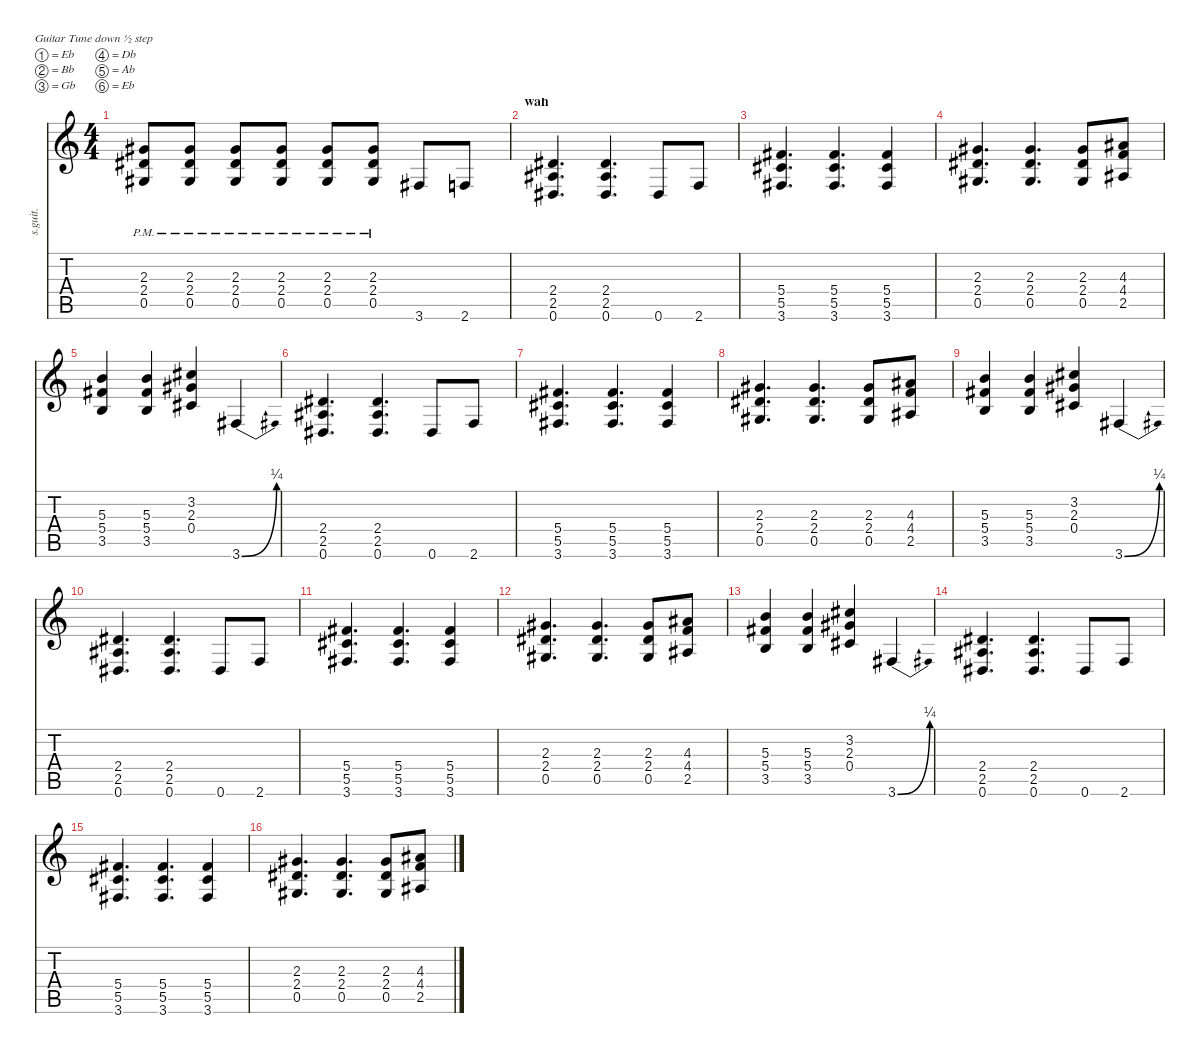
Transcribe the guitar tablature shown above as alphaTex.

\defaultSystemsLayout 4
\hideDynamics
\bracketExtendMode nobrackets
\track ("Izzy Stradlin - Rhythm" "s.guit.") {instrument distortionguitar}
\staff {score tabs}
\tuning (Eb4 Bb3 Gb3 Db3 Ab2 Eb2)
\ts (4 4)
\tempo (125 hide)
\clef g2
\ks c
(2.3{pm acc #} 2.4{pm acc #} 0.5{pm acc #}).8{lyrics (0 "") lyrics (1 "") lyrics (2 "") lyrics (3 "") lyrics (4 "") dy f} (2.3{pm acc #} 2.4{pm acc #} 0.5{pm acc #}).8{lyrics (0 "") lyrics (1 "") lyrics (2 "") lyrics (3 "") lyrics (4 "")} (2.3{pm acc #} 2.4{pm acc #} 0.5{pm acc #}).8{lyrics (0 "") lyrics (1 "") lyrics (2 "") lyrics (3 "") lyrics (4 "")} (2.3{pm acc #} 2.4{pm acc #} 0.5{pm acc #}).8{lyrics (0 "") lyrics (1 "") lyrics (2 "") lyrics (3 "") lyrics (4 "")} (2.3{pm acc #} 2.4{pm acc #} 0.5{pm acc #}).8{lyrics (0 "") lyrics (1 "") lyrics (2 "") lyrics (3 "") lyrics (4 "")} (2.3{pm acc #} 2.4{pm acc #} 0.5{pm acc #}).8{lyrics (0 "") lyrics (1 "") lyrics (2 "") lyrics (3 "") lyrics (4 "")} 3.6{acc #}.8{lyrics (0 "") lyrics (1 "") lyrics (2 "") lyrics (3 "") lyrics (4 "")} 2.6.8{lyrics (0 "") lyrics (1 "") lyrics (2 "") lyrics (3 "") lyrics (4 "")} |
\section ("" "wah")
(2.4{acc #} 2.5{acc #} 0.6{acc #}).4{d lyrics (0 "") lyrics (1 "") lyrics (2 "") lyrics (3 "") lyrics (4 "")} (2.4{acc #} 2.5{acc #} 0.6{acc #}).4{d lyrics (0 "") lyrics (1 "") lyrics (2 "") lyrics (3 "") lyrics (4 "")} 0.6{acc #}.8{lyrics (0 "") lyrics (1 "") lyrics (2 "") lyrics (3 "") lyrics (4 "")} 2.6.8{lyrics (0 "") lyrics (1 "") lyrics (2 "") lyrics (3 "") lyrics (4 "")} |
(5.4{acc #} 5.5{acc #} 3.6{acc #}).4{d lyrics (0 "") lyrics (1 "") lyrics (2 "") lyrics (3 "") lyrics (4 "")} (5.4{acc #} 5.5{acc #} 3.6{acc #}).4{d lyrics (0 "") lyrics (1 "") lyrics (2 "") lyrics (3 "") lyrics (4 "")} (5.4{acc #} 5.5{acc #} 3.6{acc #}).4{lyrics (0 "") lyrics (1 "") lyrics (2 "") lyrics (3 "") lyrics (4 "")} |
(2.3{acc #} 2.4{acc #} 0.5{acc #}).4{d lyrics (0 "") lyrics (1 "") lyrics (2 "") lyrics (3 "") lyrics (4 "")} (2.3{acc #} 2.4{acc #} 0.5{acc #}).4{d lyrics (0 "") lyrics (1 "") lyrics (2 "") lyrics (3 "") lyrics (4 "")} (2.3{acc #} 2.4{acc #} 0.5{acc #}).8{lyrics (0 "") lyrics (1 "") lyrics (2 "") lyrics (3 "") lyrics (4 "")} (4.3{acc #} 4.4 2.5{acc #}).8{lyrics (0 "") lyrics (1 "") lyrics (2 "") lyrics (3 "") lyrics (4 "")} |
(5.3 5.4{acc #} 3.5).4{lyrics (0 "") lyrics (1 "") lyrics (2 "") lyrics (3 "") lyrics (4 "")} (5.3 5.4{acc #} 3.5).4{lyrics (0 "") lyrics (1 "") lyrics (2 "") lyrics (3 "") lyrics (4 "")} (3.2{acc #} 2.3{acc #} 0.4{acc #}).4{lyrics (0 "") lyrics (1 "") lyrics (2 "") lyrics (3 "") lyrics (4 "")} 3.6{be (bend 0 0 60 1) acc #}.4{lyrics (0 "") lyrics (1 "") lyrics (2 "") lyrics (3 "") lyrics (4 "")} |
(2.4{acc #} 2.5{acc #} 0.6{acc #}).4{d lyrics (0 "") lyrics (1 "") lyrics (2 "") lyrics (3 "") lyrics (4 "")} (2.4{acc #} 2.5{acc #} 0.6{acc #}).4{d lyrics (0 "") lyrics (1 "") lyrics (2 "") lyrics (3 "") lyrics (4 "")} 0.6{acc #}.8{lyrics (0 "") lyrics (1 "") lyrics (2 "") lyrics (3 "") lyrics (4 "")} 2.6.8{lyrics (0 "") lyrics (1 "") lyrics (2 "") lyrics (3 "") lyrics (4 "")} |
(5.4{acc #} 5.5{acc #} 3.6{acc #}).4{d lyrics (0 "") lyrics (1 "") lyrics (2 "") lyrics (3 "") lyrics (4 "")} (5.4{acc #} 5.5{acc #} 3.6{acc #}).4{d lyrics (0 "") lyrics (1 "") lyrics (2 "") lyrics (3 "") lyrics (4 "")} (5.4{acc #} 5.5{acc #} 3.6{acc #}).4{lyrics (0 "") lyrics (1 "") lyrics (2 "") lyrics (3 "") lyrics (4 "")} |
(2.3{acc #} 2.4{acc #} 0.5{acc #}).4{d lyrics (0 "") lyrics (1 "") lyrics (2 "") lyrics (3 "") lyrics (4 "")} (2.3{acc #} 2.4{acc #} 0.5{acc #}).4{d lyrics (0 "") lyrics (1 "") lyrics (2 "") lyrics (3 "") lyrics (4 "")} (2.3{acc #} 2.4{acc #} 0.5{acc #}).8{lyrics (0 "") lyrics (1 "") lyrics (2 "") lyrics (3 "") lyrics (4 "")} (4.3{acc #} 4.4 2.5{acc #}).8{lyrics (0 "") lyrics (1 "") lyrics (2 "") lyrics (3 "") lyrics (4 "")} |
(5.3 5.4{acc #} 3.5).4{lyrics (0 "") lyrics (1 "") lyrics (2 "") lyrics (3 "") lyrics (4 "")} (5.3 5.4{acc #} 3.5).4{lyrics (0 "") lyrics (1 "") lyrics (2 "") lyrics (3 "") lyrics (4 "")} (3.2{acc #} 2.3{acc #} 0.4{acc #}).4{lyrics (0 "") lyrics (1 "") lyrics (2 "") lyrics (3 "") lyrics (4 "")} 3.6{be (bend 0 0 60 1) acc #}.4{lyrics (0 "") lyrics (1 "") lyrics (2 "") lyrics (3 "") lyrics (4 "")} |
(2.4{acc #} 2.5{acc #} 0.6{acc #}).4{d lyrics (0 "") lyrics (1 "") lyrics (2 "") lyrics (3 "") lyrics (4 "")} (2.4{acc #} 2.5{acc #} 0.6{acc #}).4{d lyrics (0 "") lyrics (1 "") lyrics (2 "") lyrics (3 "") lyrics (4 "")} 0.6{acc #}.8{lyrics (0 "") lyrics (1 "") lyrics (2 "") lyrics (3 "") lyrics (4 "")} 2.6.8{lyrics (0 "") lyrics (1 "") lyrics (2 "") lyrics (3 "") lyrics (4 "")} |
(5.4{acc #} 5.5{acc #} 3.6{acc #}).4{d lyrics (0 "") lyrics (1 "") lyrics (2 "") lyrics (3 "") lyrics (4 "")} (5.4{acc #} 5.5{acc #} 3.6{acc #}).4{d lyrics (0 "") lyrics (1 "") lyrics (2 "") lyrics (3 "") lyrics (4 "")} (5.4{acc #} 5.5{acc #} 3.6{acc #}).4{lyrics (0 "") lyrics (1 "") lyrics (2 "") lyrics (3 "") lyrics (4 "")} |
(2.3{acc #} 2.4{acc #} 0.5{acc #}).4{d lyrics (0 "") lyrics (1 "") lyrics (2 "") lyrics (3 "") lyrics (4 "")} (2.3{acc #} 2.4{acc #} 0.5{acc #}).4{d lyrics (0 "") lyrics (1 "") lyrics (2 "") lyrics (3 "") lyrics (4 "")} (2.3{acc #} 2.4{acc #} 0.5{acc #}).8{lyrics (0 "") lyrics (1 "") lyrics (2 "") lyrics (3 "") lyrics (4 "")} (4.3{acc #} 4.4 2.5{acc #}).8{lyrics (0 "") lyrics (1 "") lyrics (2 "") lyrics (3 "") lyrics (4 "")} |
(5.3 5.4{acc #} 3.5).4{lyrics (0 "") lyrics (1 "") lyrics (2 "") lyrics (3 "") lyrics (4 "")} (5.3 5.4{acc #} 3.5).4{lyrics (0 "") lyrics (1 "") lyrics (2 "") lyrics (3 "") lyrics (4 "")} (3.2{acc #} 2.3{acc #} 0.4{acc #}).4{lyrics (0 "") lyrics (1 "") lyrics (2 "") lyrics (3 "") lyrics (4 "")} 3.6{be (bend 0 0 60 1) acc #}.4{lyrics (0 "") lyrics (1 "") lyrics (2 "") lyrics (3 "") lyrics (4 "")} |
(2.4{acc #} 2.5{acc #} 0.6{acc #}).4{d lyrics (0 "") lyrics (1 "") lyrics (2 "") lyrics (3 "") lyrics (4 "")} (2.4{acc #} 2.5{acc #} 0.6{acc #}).4{d lyrics (0 "") lyrics (1 "") lyrics (2 "") lyrics (3 "") lyrics (4 "")} 0.6{acc #}.8{lyrics (0 "") lyrics (1 "") lyrics (2 "") lyrics (3 "") lyrics (4 "")} 2.6.8{lyrics (0 "") lyrics (1 "") lyrics (2 "") lyrics (3 "") lyrics (4 "")} |
(5.4{acc #} 5.5{acc #} 3.6{acc #}).4{d lyrics (0 "") lyrics (1 "") lyrics (2 "") lyrics (3 "") lyrics (4 "")} (5.4{acc #} 5.5{acc #} 3.6{acc #}).4{d lyrics (0 "") lyrics (1 "") lyrics (2 "") lyrics (3 "") lyrics (4 "")} (5.4{acc #} 5.5{acc #} 3.6{acc #}).4{lyrics (0 "") lyrics (1 "") lyrics (2 "") lyrics (3 "") lyrics (4 "")} |
(2.3{acc #} 2.4{acc #} 0.5{acc #}).4{d lyrics (0 "") lyrics (1 "") lyrics (2 "") lyrics (3 "") lyrics (4 "")} (2.3{acc #} 2.4{acc #} 0.5{acc #}).4{d lyrics (0 "") lyrics (1 "") lyrics (2 "") lyrics (3 "") lyrics (4 "")} (2.3{acc #} 2.4{acc #} 0.5{acc #}).8{lyrics (0 "") lyrics (1 "") lyrics (2 "") lyrics (3 "") lyrics (4 "")} (4.3{acc #} 4.4 2.5{acc #}).8{lyrics (0 "") lyrics (1 "") lyrics (2 "") lyrics (3 "") lyrics (4 "")}
